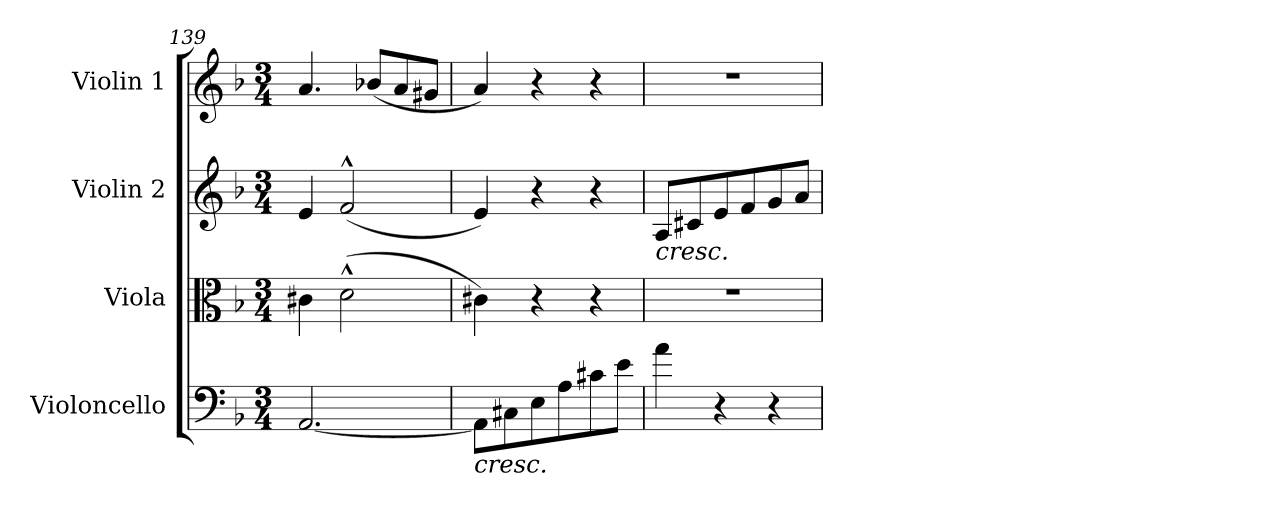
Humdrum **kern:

**kern	**kern	**kern	**kern
*part4	*part3	*part2	*part1
*staff4	*staff3	*staff2	*staff1
*I"Violoncello	*I"Viola	*I"Violin 2	*I"Violin 1
*I'Vc	*I'Vla	*I'Vln	*I'Vln
*clefF4	*clefC3	*clefG2	*clefG2
*k[b-]	*k[b-]	*k[b-]	*k[b-]
*M3/4	*M3/4	*M3/4	*M3/4
=139	=139	=139	=139
[2.AA/	4c#X\	4e/	4.a/
.	(2d^^\	(2f^^/	.
.	.	.	(8b-X/L
.	.	.	8a/
.	.	.	8g#X/J
!!LO:LB:g=z
=140	=140	=140	=140
!LO:TX:b:i:t=cresc.	!	!	!
8AA\L]	4c#X\)	4e/)	4a/)
8C#X\	.	.	.
8E\	4r	4r	4r
8A\	.	.	.
8c#X\	4r	4r	4r
8e\J	.	.	.
=141	=141	=141	=141
!	!	!LO:TX:b:i:t=cresc.	!
4a\	2.r	8A/L	2.r
.	.	8c#X/	.
4r	.	8e/	.
.	.	8f/	.
4r	.	8g/	.
.	.	8a/J	.
=	=	=	=
*-	*-	*-	*-
